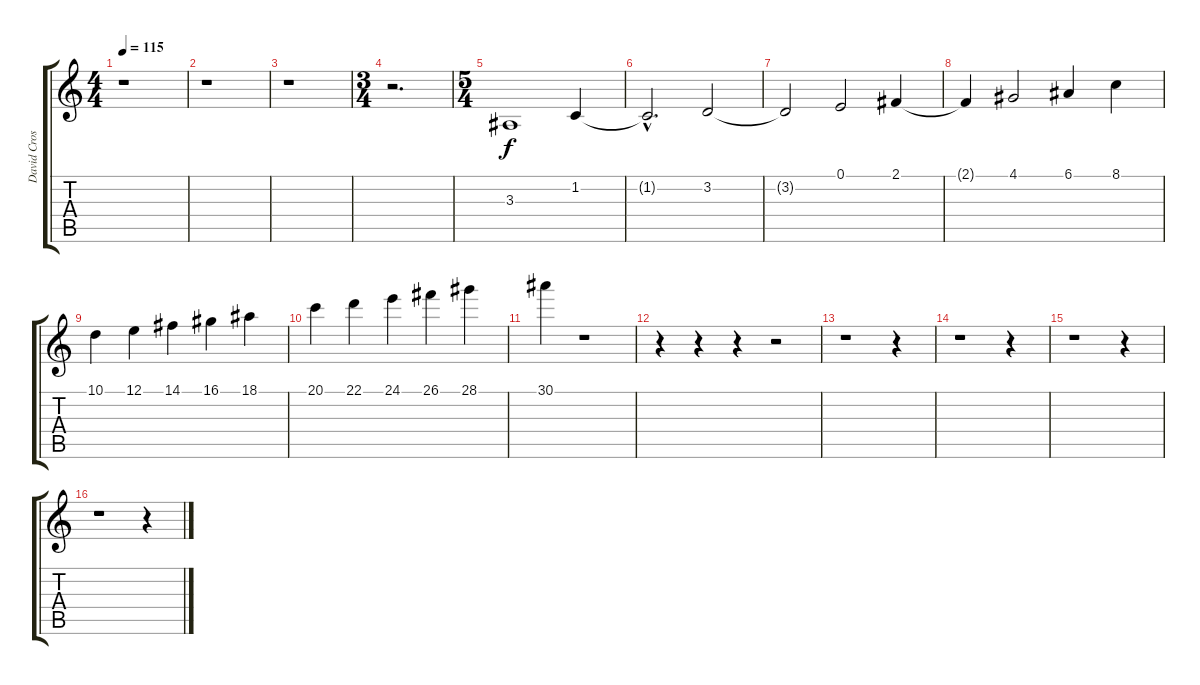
\track ("David Cross (violin)" "David Cros") {instrument lead6voice}
\staff {score tabs}
\tuning (E4 B3 G3 D3 A2 E2) {hide}
\ts (4 4)
\tempo 115
\clef g2
\ks c
r.1{dy f} |
r.1 |
r.1 |
\ts (3 4)
r.2{d} |
\ts (5 4)
3.3.1 1.2.4 |
1.2{hac t}.2{d} 3.2.2 |
3.2{t}.2 0.1.2 2.1.4 |
2.1{t}.4 4.1.2 6.1.4 8.1.4 |
10.1.4 12.1.4 14.1.4 16.1.4 18.1.4 |
20.1.4 22.1.4 24.1.4 26.1.4 28.1.4 |
30.1.4 r.1 |
r.4 r.4 r.4 r.2 |
r.1 r.4 |
r.1 r.4 |
r.1 r.4 |
r.1 r.4
